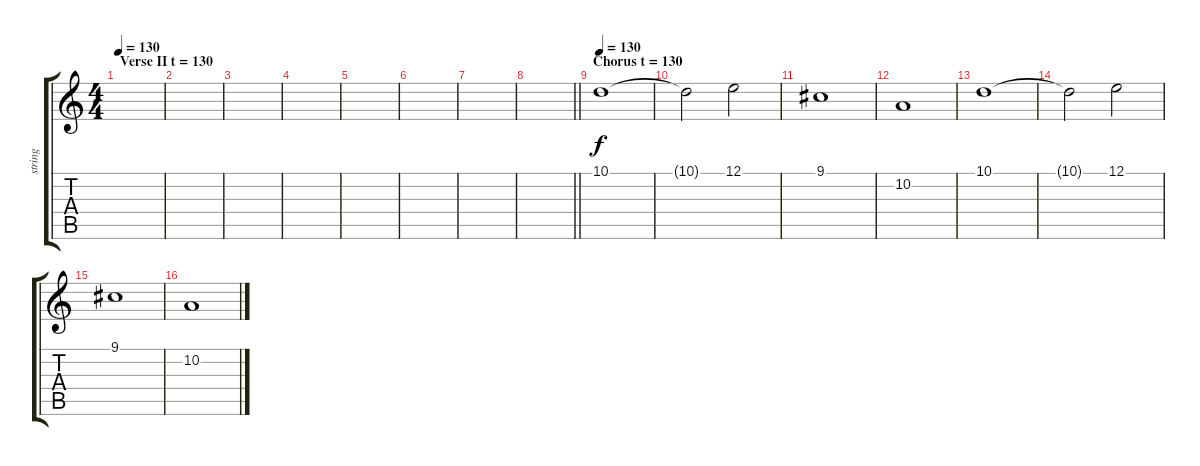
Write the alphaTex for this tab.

\track ("string" "string") {instrument stringensemble1}
\staff {score tabs}
\tuning (E4 B3 G3 D3 A2 E2) {hide}
\ts (4 4)
\section ("" "Verse II t = 130")
\tempo 130
\clef g2
\ks c
|
|
|
|
|
|
|
\barLineRight lightlight
|
\section ("" "Chorus t = 130")
\tempo 130
10.1.1 |
10.1{t}.2 12.1.2 |
9.1.1 |
10.2.1 |
10.1.1 |
10.1{t}.2 12.1.2 |
9.1.1 |
10.2.1
